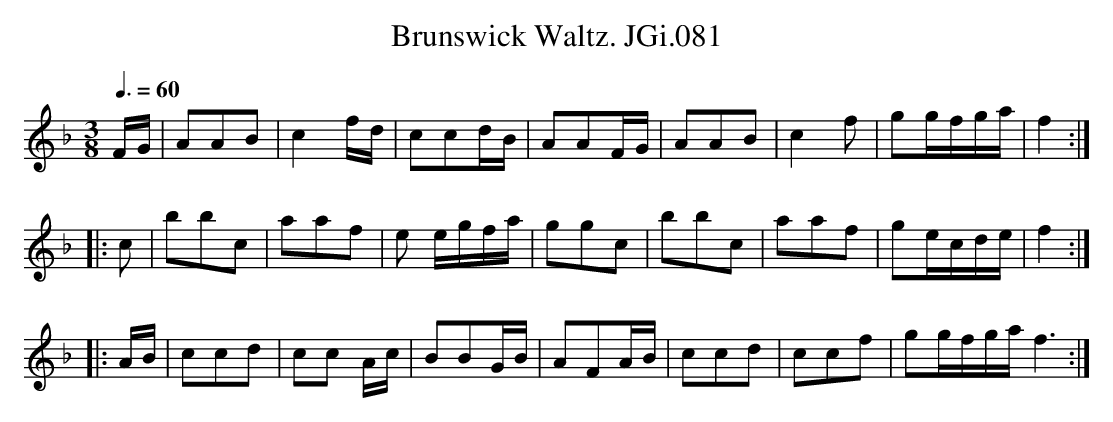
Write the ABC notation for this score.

X:1
T:Brunswick Waltz. JGi.081
M:3/8
L:1/8
Q:3/8=60
K:F
F/G/|AAB|c2f/d/|ccd/B/|AAF/G/|AAB|c2f|gg/f/g/a/|f2:|
|:c|bbc|aaf|e e/g/f/a/|ggc|bbc|aaf|ge/c/d/e/|f2:|
|:A/B/|ccd|cc A/c/|BBG/B/|AFA/B/|ccd|ccf|gg/f/g/a/f3:|
